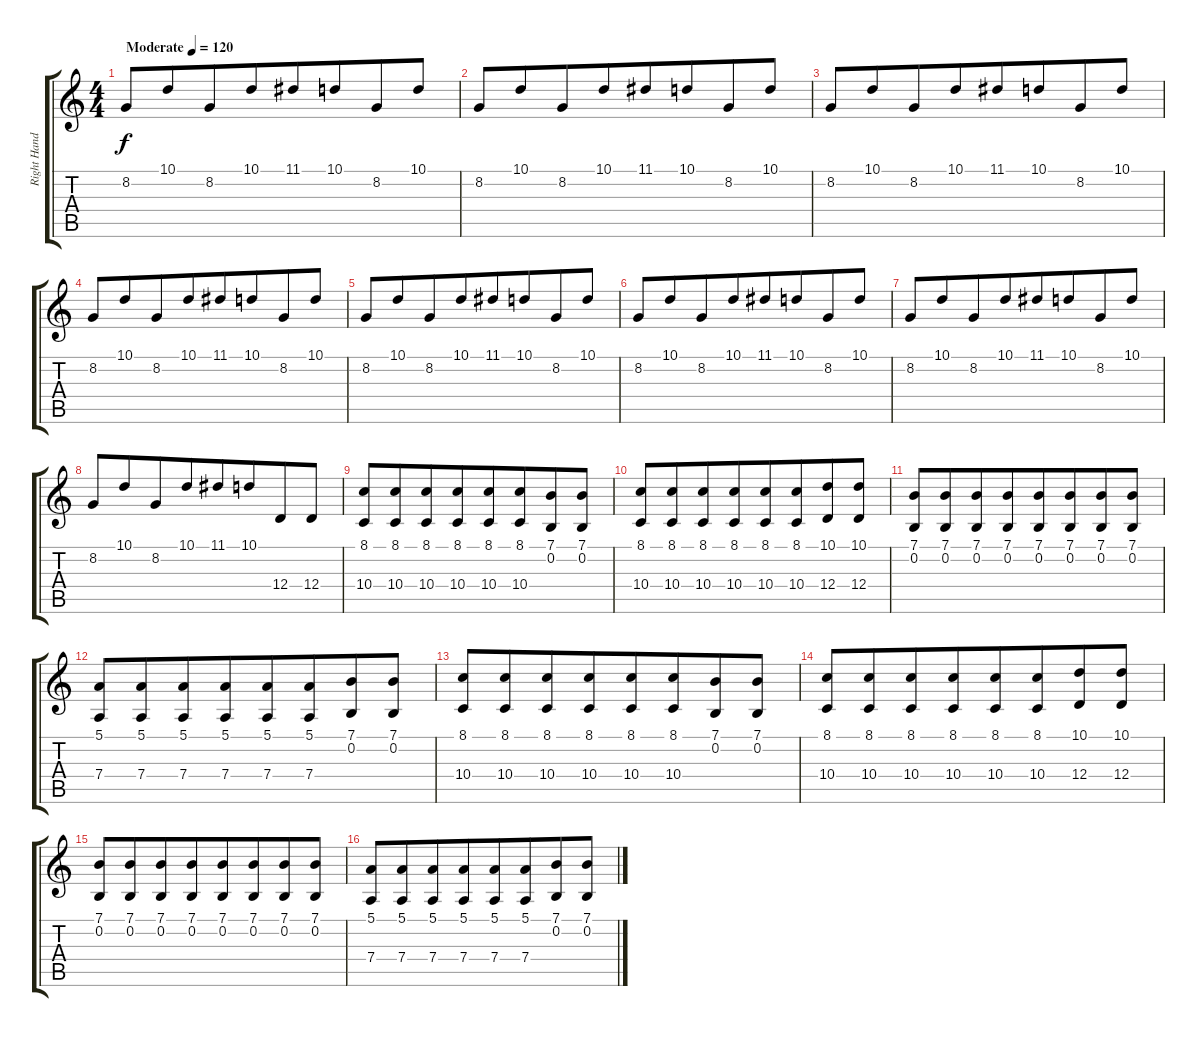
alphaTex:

\track ("Right Hand" "Right Hand") {instrument acousticgrandpiano}
\staff {score tabs}
\tuning (E4 B3 G3 D3 A2 E2) {hide}
\ts (4 4)
\tempo (120 "Moderate")
\clef g2
\ks c
8.2.8{dy f instrument acousticgrandpiano beam Up} 10.1.8{beam Up beam merge} 8.2.8{beam Up} 10.1.8{beam Up beam merge} 11.1.8{beam Up} 10.1.8{beam Up beam merge} 8.2.8{beam Up} 10.1.8{beam Up} |
8.2.8{beam Up} 10.1.8{beam Up beam merge} 8.2.8{beam Up} 10.1.8{beam Up beam merge} 11.1.8{beam Up} 10.1.8{beam Up beam merge} 8.2.8{beam Up} 10.1.8{beam Up} |
8.2.8{beam Up} 10.1.8{beam Up beam merge} 8.2.8{beam Up} 10.1.8{beam Up beam merge} 11.1.8{beam Up} 10.1.8{beam Up beam merge} 8.2.8{beam Up} 10.1.8{beam Up} |
8.2.8{beam Up} 10.1.8{beam Up beam merge} 8.2.8{beam Up} 10.1.8{beam Up beam merge} 11.1.8{beam Up} 10.1.8{beam Up beam merge} 8.2.8{beam Up} 10.1.8{beam Up} |
8.2.8{beam Up} 10.1.8{beam Up beam merge} 8.2.8{beam Up} 10.1.8{beam Up beam merge} 11.1.8{beam Up} 10.1.8{beam Up beam merge} 8.2.8{beam Up} 10.1.8{beam Up} |
8.2.8{beam Up} 10.1.8{beam Up beam merge} 8.2.8{beam Up} 10.1.8{beam Up beam merge} 11.1.8{beam Up} 10.1.8{beam Up beam merge} 8.2.8{beam Up} 10.1.8{beam Up} |
8.2.8{beam Up} 10.1.8{beam Up beam merge} 8.2.8{beam Up} 10.1.8{beam Up beam merge} 11.1.8{beam Up} 10.1.8{beam Up beam merge} 8.2.8{beam Up} 10.1.8{beam Up} |
8.2.8{beam Up} 10.1.8{beam Up beam merge} 8.2.8{beam Up} 10.1.8{beam Up beam merge} 11.1.8{beam Up} 10.1.8{beam Up beam merge} 12.4.8{beam Up} 12.4.8{beam Up} |
(8.1 10.4).8{beam Up} (8.1 10.4).8{beam Up beam merge} (8.1 10.4).8{beam Up} (8.1 10.4).8{beam Up beam merge} (8.1 10.4).8{beam Up} (8.1 10.4).8{beam Up beam merge} (7.1 0.2).8{beam Up} (7.1 0.2).8{beam Up} |
(8.1 10.4).8{beam Up} (8.1 10.4).8{beam Up beam merge} (8.1 10.4).8{beam Up} (8.1 10.4).8{beam Up beam merge} (8.1 10.4).8{beam Up} (8.1 10.4).8{beam Up beam merge} (10.1 12.4).8{beam Up} (10.1 12.4).8{beam Up} |
(7.1 0.2).8{beam Up} (7.1 0.2).8{beam Up beam merge} (7.1 0.2).8{beam Up} (7.1 0.2).8{beam Up beam merge} (7.1 0.2).8{beam Up} (7.1 0.2).8{beam Up beam merge} (7.1 0.2).8{beam Up} (7.1 0.2).8{beam Up} |
(5.1 7.4).8{beam Up} (5.1 7.4).8{beam Up beam merge} (5.1 7.4).8{beam Up} (5.1 7.4).8{beam Up beam merge} (5.1 7.4).8{beam Up} (5.1 7.4).8{beam Up beam merge} (7.1 0.2).8{beam Up} (7.1 0.2).8{beam Up} |
(8.1 10.4).8{beam Up} (8.1 10.4).8{beam Up beam merge} (8.1 10.4).8{beam Up} (8.1 10.4).8{beam Up beam merge} (8.1 10.4).8{beam Up} (8.1 10.4).8{beam Up beam merge} (7.1 0.2).8{beam Up} (7.1 0.2).8{beam Up} |
(8.1 10.4).8{beam Up} (8.1 10.4).8{beam Up beam merge} (8.1 10.4).8{beam Up} (8.1 10.4).8{beam Up beam merge} (8.1 10.4).8{beam Up} (8.1 10.4).8{beam Up beam merge} (10.1 12.4).8{beam Up} (10.1 12.4).8{beam Up} |
(7.1 0.2).8{beam Up} (7.1 0.2).8{beam Up beam merge} (7.1 0.2).8{beam Up} (7.1 0.2).8{beam Up beam merge} (7.1 0.2).8{beam Up} (7.1 0.2).8{beam Up beam merge} (7.1 0.2).8{beam Up} (7.1 0.2).8{beam Up} |
(5.1 7.4).8{beam Up} (5.1 7.4).8{beam Up beam merge} (5.1 7.4).8{beam Up} (5.1 7.4).8{beam Up beam merge} (5.1 7.4).8{beam Up} (5.1 7.4).8{beam Up beam merge} (7.1 0.2).8{beam Up} (7.1 0.2).8{beam Up}
